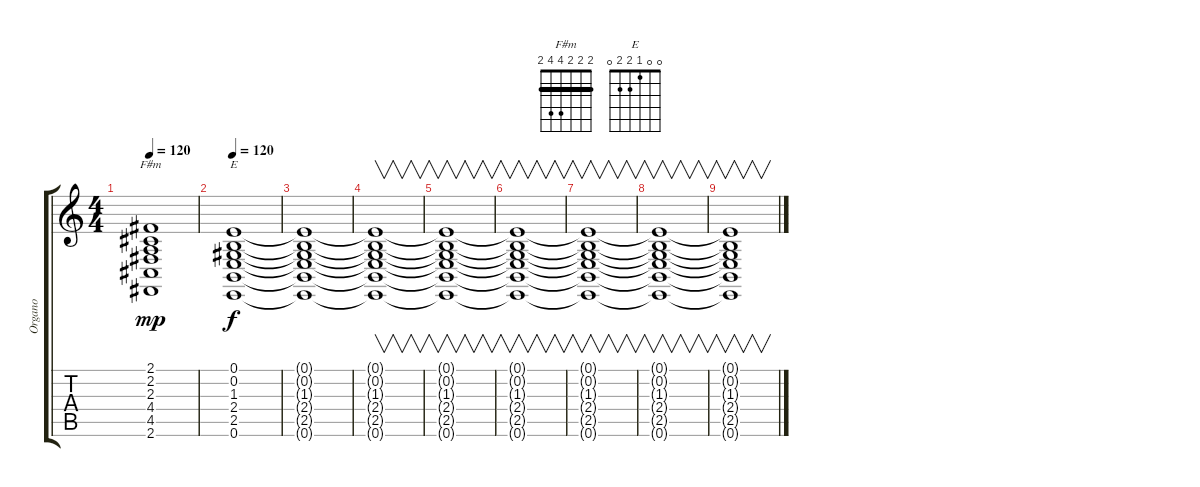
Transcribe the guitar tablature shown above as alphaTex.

\track ("Organo" "Organo") {instrument drawbarorgan}
\staff {score tabs}
\tuning (E4 B3 G3 D3 A2 E2) {hide}
\chord ("F#m" 2 2 2 4 4 2) {barre 2}
\chord ("E" 0 0 1 2 2 0)
\ts (4 4)
\tempo 120
\clef g2
\ks c
(2.1 2.2 2.3 4.4 4.5 2.6).1{ch "F#m" dy mp} |
\tempo 120
(0.1 0.2 1.3 2.4 2.5 0.6).1{ch "E" dy f balance 6} |
(0.1{t} 0.2{t} 1.3{t} 2.4{t} 2.5{t} 0.6{t}).1 |
(0.1{t} 0.2{t} 1.3{t} 2.4{t} 2.5{t} 0.6{t}).1{v} |
(0.1{t} 0.2{t} 1.3{t} 2.4{t} 2.5{t} 0.6{t}).1{v} |
(0.1{t} 0.2{t} 1.3{t} 2.4{t} 2.5{t} 0.6{t}).1{v} |
(0.1{t} 0.2{t} 1.3{t} 2.4{t} 2.5{t} 0.6{t}).1{v} |
(0.1{t} 0.2{t} 1.3{t} 2.4{t} 2.5{t} 0.6{t}).1{v} |
(0.1{t} 0.2{t} 1.3{t} 2.4{t} 2.5{t} 0.6{t}).1{v}
